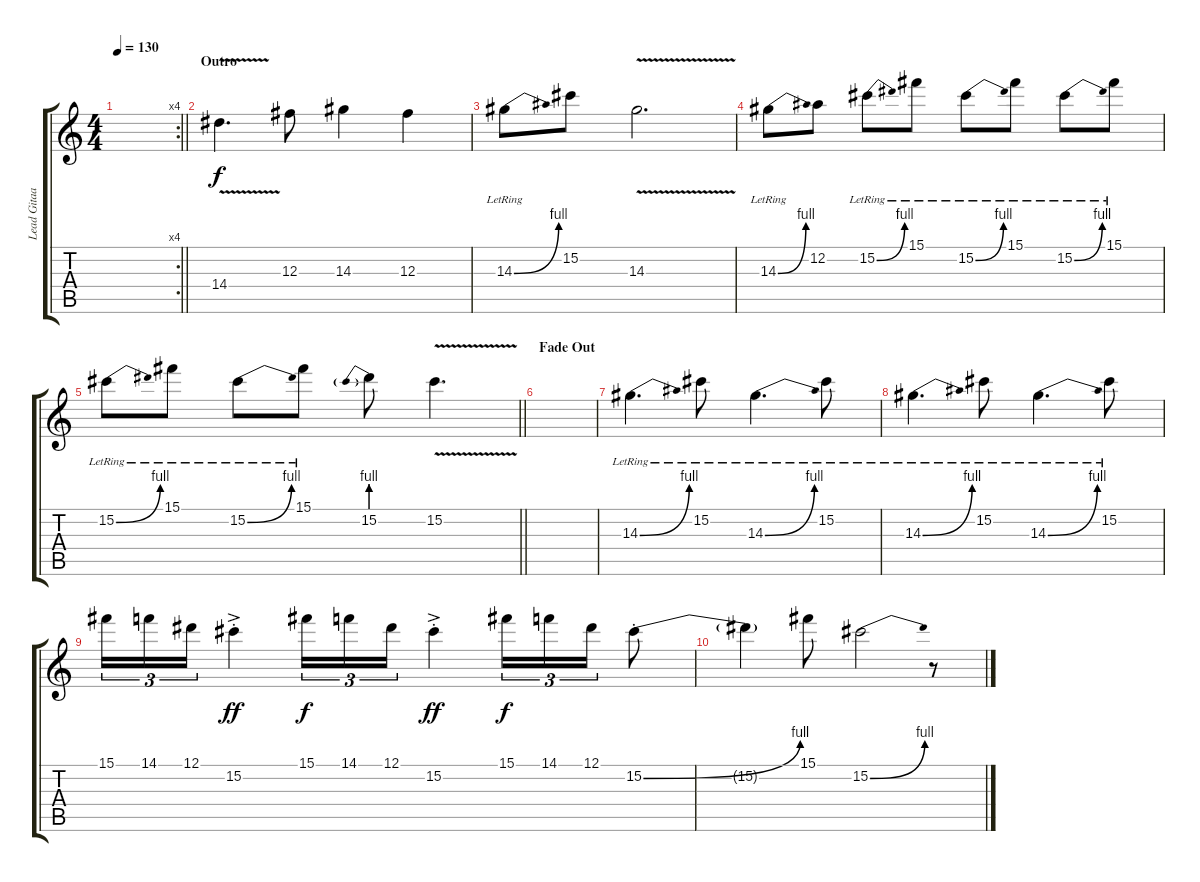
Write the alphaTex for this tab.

\track ("Lead Gitaar" "Lead Gitaa") {instrument overdrivenguitar}
\staff {score tabs}
\tuning (Eb4 Bb3 Gb3 Db3 Ab2 Eb2) {hide}
\rc 4
\ts (4 4)
\tempo 130
\clef g2
\barLineRight lightlight
\ks c
|
\section ("" "Outro")
14.4{v}.4{d instrument distortionguitar} 12.3.8 14.3.4 12.3.4 |
14.3{be (bend 0 0 60 4) lr}.8 15.2.8 14.3{v}.2{d} |
14.3{be (bend 0 0 60 4) lr}.8 12.2.8 15.2{be (bend 0 0 60 4) lr}.8 15.1{lr}.8 15.2{be (bend 0 0 60 4) lr}.8 15.1{lr}.8 15.2{be (bend 0 0 60 4) lr}.8 15.1{lr}.8 |
\barLineRight lightlight
15.2{be (bend 0 0 60 4) lr}.8 15.1{lr}.8 15.2{be (bend 0 0 60 4) lr}.8 15.1{lr}.8 15.2{be (prebend 0 4 60 4)}.8 15.2{v}.4{d} |
\section ("" "Fade Out")
|
14.3{be (bend 0 0 60 4) lr}.4{d} 15.2{lr}.8 14.3{be (bend 0 0 60 4) lr}.4{d} 15.2{lr}.8 |
14.3{be (bend 0 0 60 4) lr}.4{d} 15.2{lr}.8 14.3{be (bend 0 0 60 4) lr}.4{d} 15.2{lr}.8 |
15.1.16{tu (3 2) volume 0 instrument overdrivenguitar} 14.1.16{tu (3 2)} 12.1.16{tu (3 2)} 15.2{ac st}.4{dy ff} 15.1.16{tu (3 2) dy f} 14.1.16{tu (3 2)} 12.1.16{tu (3 2)} 15.2{ac st}.4{dy ff} 15.1.16{tu (3 2) dy f} 14.1.16{tu (3 2)} 12.1.16{tu (3 2)} 15.2{be (bend 0 0 60 4) st}.8 |
15.2{t}.4 15.1.8 15.2{be (bend 0 0 60 4)}.2 r.8
